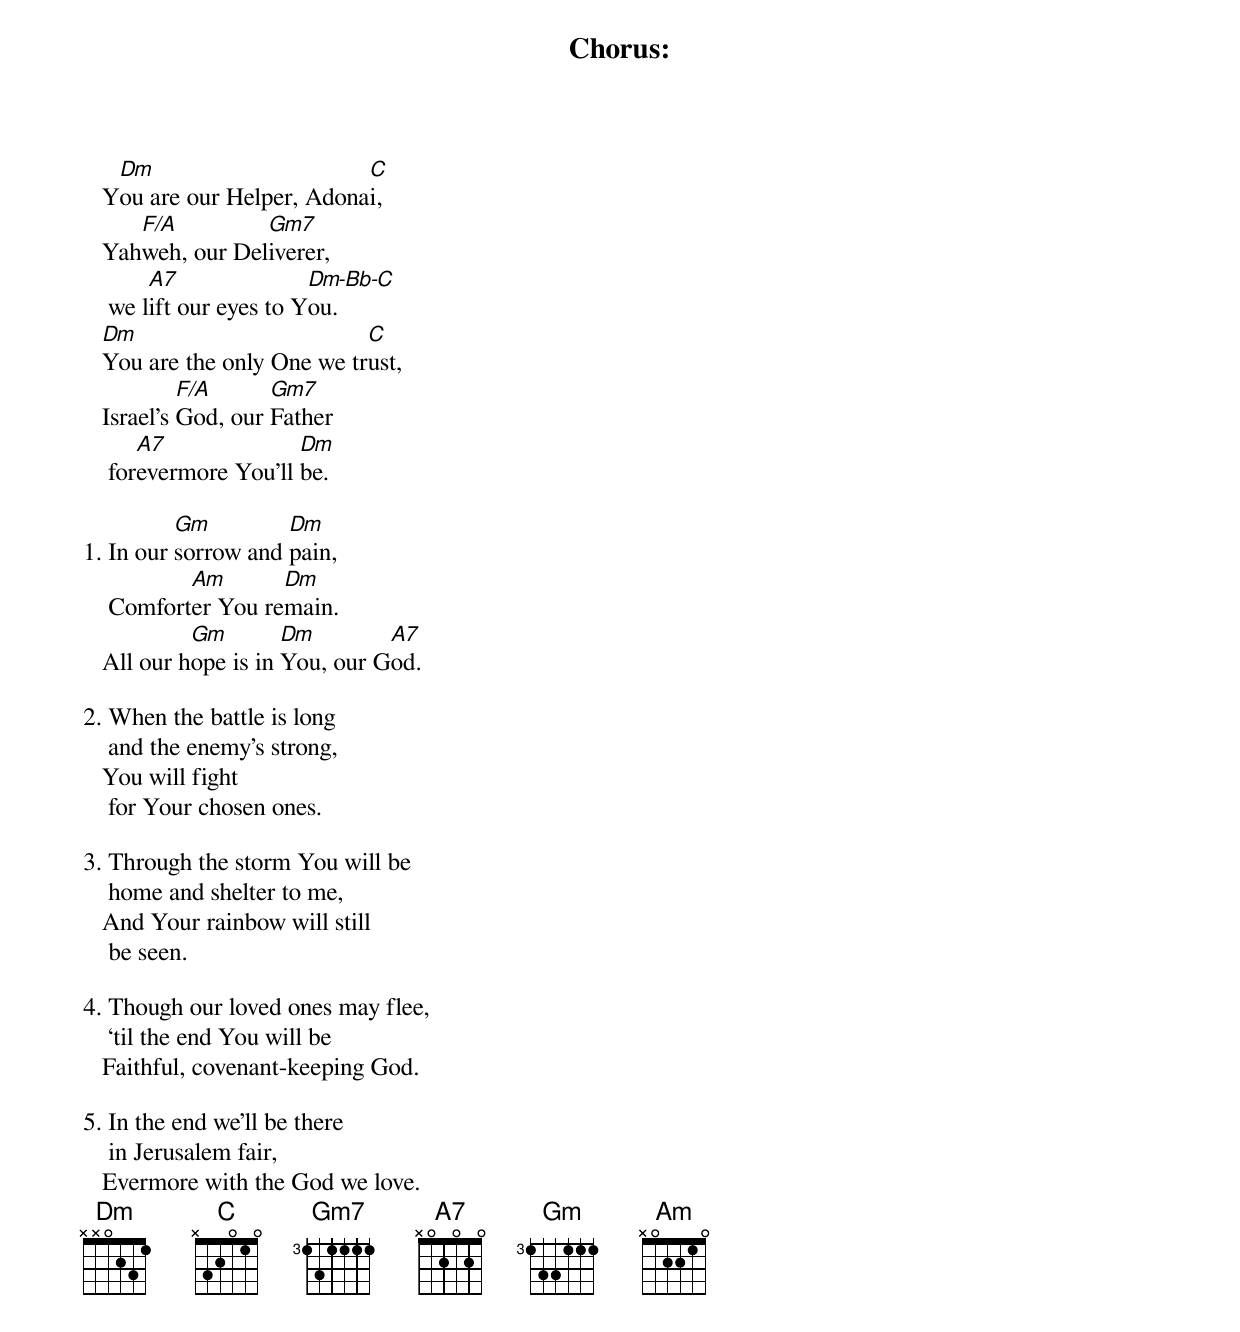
Chorus:
    Dm                      C
   You are our Helper, Adonai,
      F/A         Gm7
   Yahweh, our Deliverer,
        A7               Dm-Bb-C
    we lift our eyes to You.
   Dm                        C
   You are the only One we trust,
            F/A      Gm7
   Israel’s God, our Father
       A7              Dm
    forevermore You’ll be.

          Gm         Dm
1. In our sorrow and pain,
           Am       Dm
    Comforter You remain.
            Gm        Dm        A7
   All our hope is in You, our God.

2. When the battle is long
    and the enemy’s strong,
   You will fight
    for Your chosen ones.

3. Through the storm You will be
    home and shelter to me,
   And Your rainbow will still
    be seen.

4. Though our loved ones may flee,
    ‘til the end You will be
   Faithful, covenant-keeping God.

5. In the end we’ll be there
    in Jerusalem fair,
   Evermore with the God we love.
